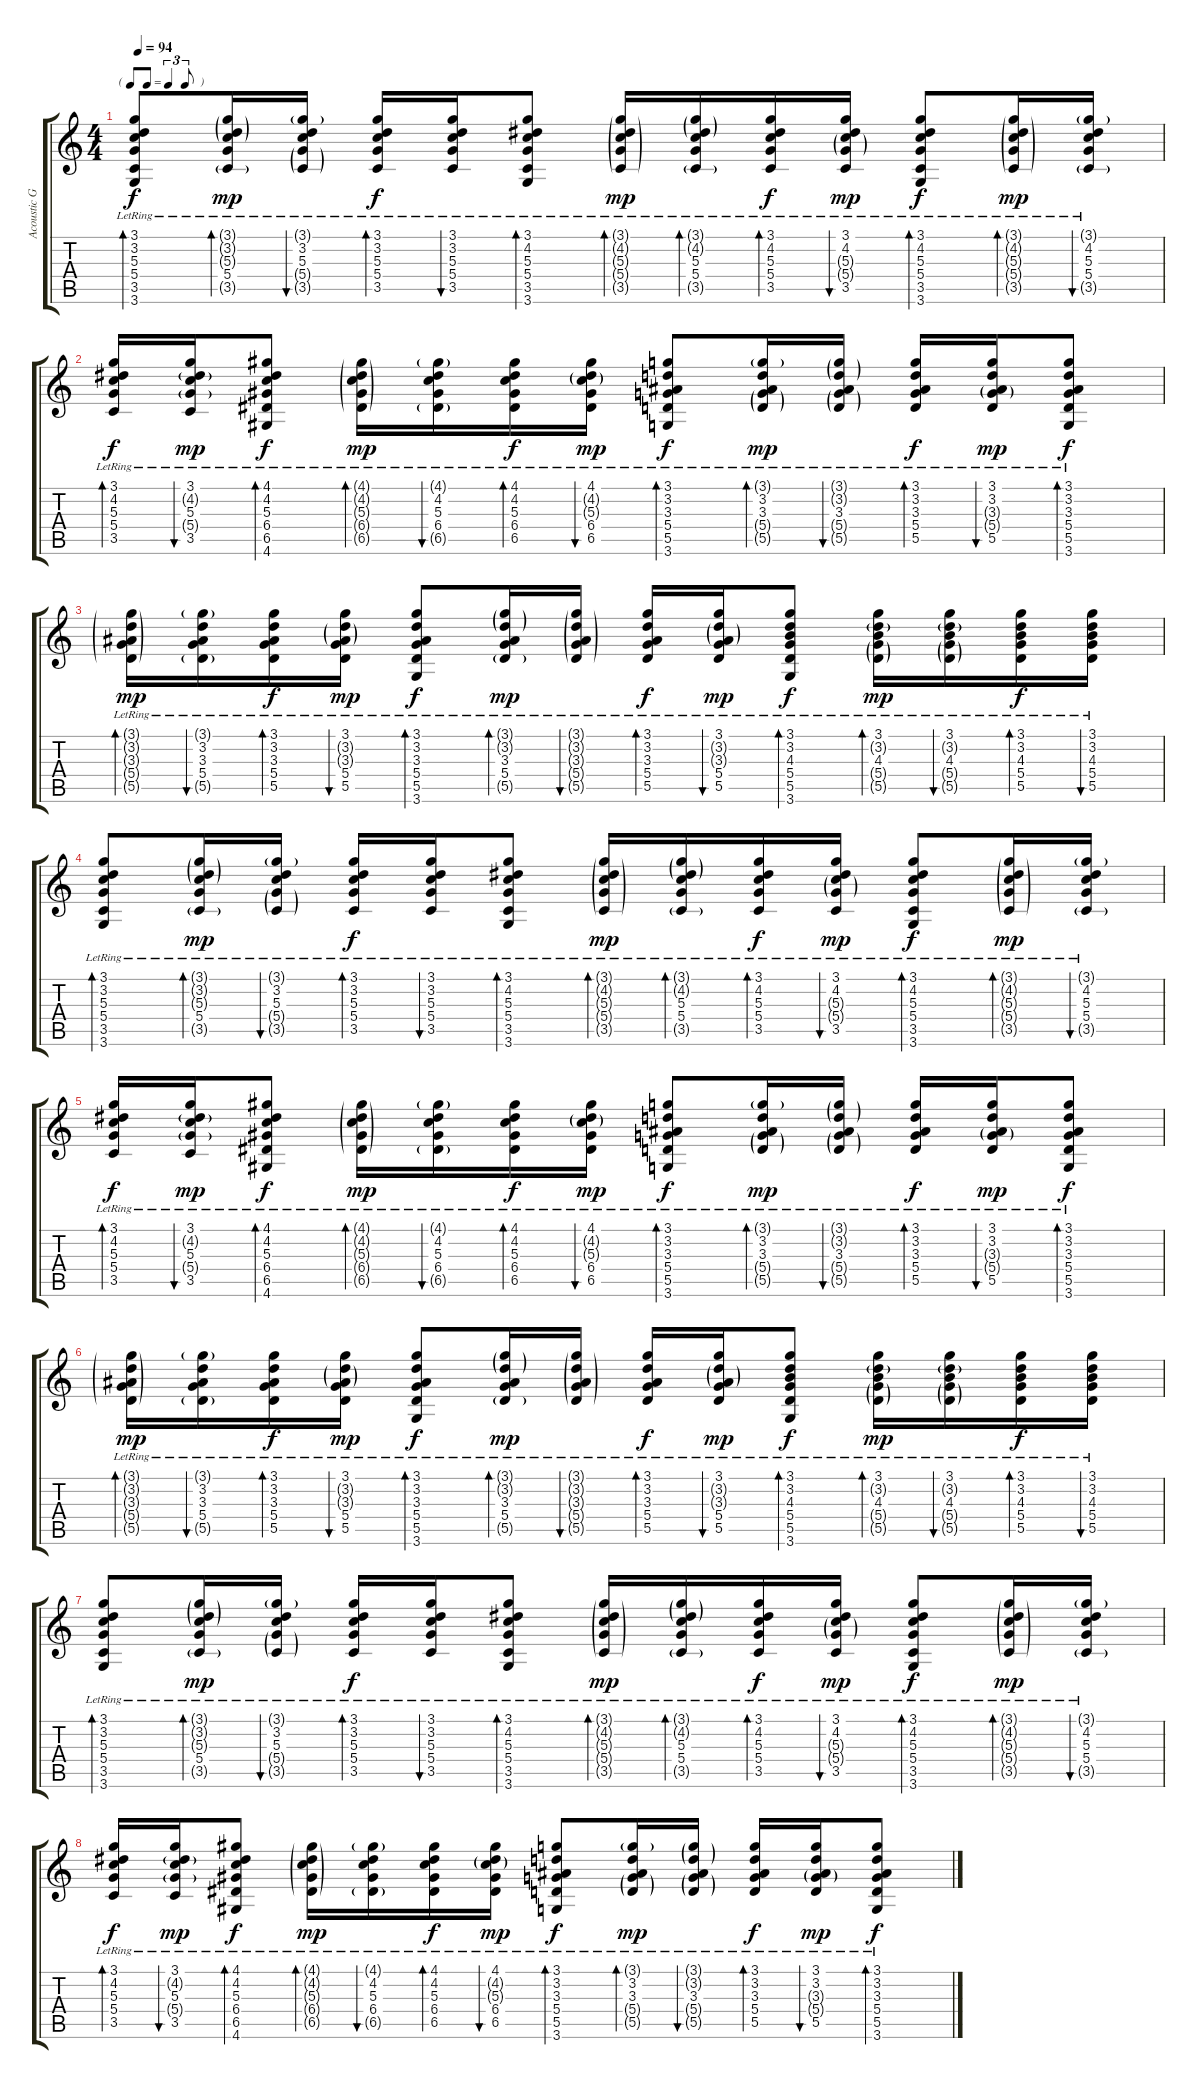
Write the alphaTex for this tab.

\track ("Acoustic Guitar" "Acoustic G") {instrument acousticguitarsteel}
\staff {score tabs}
\tuning (E4 B3 G3 D3 A2 E2) {hide}
\ts (4 4)
\tf triplet8th
\tempo 94
\clef g2
\ks c
(3.1{lr} 3.2{lr} 5.3{lr} 5.4{lr} 3.5{lr} 3.6{lr}).8{bd 60 dy f} (3.1{g lr} 3.2{g lr} 5.3{g lr} 5.4{lr} 3.5{g lr}).16{bd 60 dy mp} (3.1{g lr} 3.2{lr} 5.3{lr} 5.4{g lr} 3.5{g lr}).16{bu 60} (3.1{lr} 3.2{lr} 5.3{lr} 5.4{lr} 3.5{lr}).16{bd 60 dy f} (3.1{lr} 3.2 5.3 5.4 3.5).16{bu 60} (3.1{lr} 4.2{lr} 5.3{lr} 5.4 3.5{lr} 3.6{lr}).8{bd 60} (3.1{g} 4.2{g lr} 5.3{g lr} 5.4{g lr} 3.5{g lr}).16{bd 240 dy mp} (3.1{g} 4.2{g lr} 5.3{lr} 5.4{lr} 3.5{g lr}).16{bd 60} (3.1{lr} 4.2{lr} 5.3{lr} 5.4{lr} 3.5{lr}).16{bd 60 dy f} (3.1{lr} 4.2{lr} 5.3{g lr} 5.4{g lr} 3.5{lr}).16{bu 60 dy mp} (3.1 4.2 5.3{lr} 5.4{lr} 3.5{lr} 3.6{lr}).8{bd 60 dy f} (3.1{g} 4.2{g} 5.3{g lr} 5.4{g lr} 3.5{g lr}).16{bd 60 dy mp} (3.1{g} 4.2 5.3{lr} 5.4{lr} 3.5{g lr}).16{bu 60} |
(3.1{lr} 4.2{lr} 5.3{lr} 5.4{lr} 3.5{lr}).16{bd 60 dy f} (3.1{lr} 4.2{g lr} 5.3{lr} 5.4{g lr} 3.5{lr}).16{bu 60 dy mp} (4.1{lr} 4.2 5.3{lr} 6.4{lr} 6.5{lr} 4.6{lr}).8{bd 60 dy f} (4.1{g lr} 4.2{g} 5.3{g lr} 6.4{g lr} 6.5{g lr}).16{bd 60 dy mp} (4.1{g lr} 4.2 5.3{lr} 6.4{lr} 6.5{g lr}).16{bu 60} (4.1{lr} 4.2 5.3{lr} 6.4{lr} 6.5{lr}).16{bd 60 dy f} (4.1{lr} 4.2{g} 5.3{g lr} 6.4{lr} 6.5{lr}).16{bu 60 dy mp} (3.1{lr} 3.2 3.3{lr} 5.4{lr} 5.5{lr} 3.6{lr}).8{bd 60 dy f} (3.1{g lr} 3.2 3.3{lr} 5.4{g lr} 5.5{g lr}).16{bd 60 dy mp} (3.1{g lr} 3.2{g} 3.3{lr} 5.4{g lr} 5.5{g lr}).16{bu 60} (3.1{lr} 3.2 3.3{lr} 5.4{lr} 5.5{lr}).16{bd 60 dy f} (3.1{lr} 3.2 3.3{g lr} 5.4{g lr} 5.5{lr}).16{bu 60 dy mp} (3.1{lr} 3.2 3.3{lr} 5.4{lr} 5.5{lr} 3.6{lr}).8{bd 60 dy f} |
(3.1{g lr} 3.2{g} 3.3{g lr} 5.4{g lr} 5.5{g lr}).16{bd 60 dy mp} (3.1{g lr} 3.2 3.3{lr} 5.4{lr} 5.5{g lr}).16{bu 60} (3.1{lr} 3.2 3.3{lr} 5.4{lr} 5.5{lr}).16{bd 60 dy f} (3.1{lr} 3.2{g} 3.3{g lr} 5.4{lr} 5.5{lr}).16{bu 60 dy mp} (3.1{lr} 3.2 3.3{lr} 5.4{lr} 5.5{lr} 3.6{lr}).8{bd 60 dy f} (3.1{g lr} 3.2{g} 3.3{lr} 5.4{lr} 5.5{g lr}).16{bd 60 dy mp} (3.1{g lr} 3.2{g} 3.3{g lr} 5.4{g lr} 5.5{g lr}).16{bu 60} (3.1{lr} 3.2 3.3{lr} 5.4{lr} 5.5{lr}).16{bd 60 dy f} (3.1{lr} 3.2{g} 3.3{g lr} 5.4{lr} 5.5{lr}).16{bu 60 dy mp} (3.1{lr} 3.2 4.3{lr} 5.4{lr} 5.5{lr} 3.6{lr}).8{bd 60 dy f} (3.1{lr} 3.2{g} 4.3{lr} 5.4{g lr} 5.5{g lr}).16{bd 60 dy mp} (3.1{lr} 3.2{g} 4.3{lr} 5.4{g lr} 5.5{g lr}).16{bu 60} (3.1{lr} 3.2{lr} 4.3{lr} 5.4{lr} 5.5{lr}).16{bd 60 dy f} (3.1{lr} 3.2{lr} 4.3{lr} 5.4{lr} 5.5{lr}).16{bu 60} |
(3.1{lr} 3.2{lr} 5.3{lr} 5.4{lr} 3.5{lr} 3.6{lr}).8{bd 60} (3.1{g lr} 3.2{g lr} 5.3{g lr} 5.4{lr} 3.5{g lr}).16{bd 60 dy mp} (3.1{g lr} 3.2{lr} 5.3{lr} 5.4{g lr} 3.5{g lr}).16{bu 60} (3.1{lr} 3.2{lr} 5.3{lr} 5.4{lr} 3.5{lr}).16{bd 60 dy f} (3.1{lr} 3.2 5.3 5.4 3.5).16{bu 60} (3.1{lr} 4.2{lr} 5.3{lr} 5.4 3.5{lr} 3.6{lr}).8{bd 60} (3.1{g} 4.2{g lr} 5.3{g lr} 5.4{g lr} 3.5{g lr}).16{bd 240 dy mp} (3.1{g} 4.2{g lr} 5.3{lr} 5.4{lr} 3.5{g lr}).16{bd 60} (3.1{lr} 4.2{lr} 5.3{lr} 5.4{lr} 3.5{lr}).16{bd 60 dy f} (3.1{lr} 4.2{lr} 5.3{g lr} 5.4{g lr} 3.5{lr}).16{bu 60 dy mp} (3.1 4.2 5.3{lr} 5.4{lr} 3.5{lr} 3.6{lr}).8{bd 60 dy f} (3.1{g} 4.2{g} 5.3{g lr} 5.4{g lr} 3.5{g lr}).16{bd 60 dy mp} (3.1{g} 4.2 5.3{lr} 5.4{lr} 3.5{g lr}).16{bu 60} |
(3.1{lr} 4.2{lr} 5.3{lr} 5.4{lr} 3.5{lr}).16{bd 60 dy f} (3.1{lr} 4.2{g lr} 5.3{lr} 5.4{g lr} 3.5{lr}).16{bu 60 dy mp} (4.1{lr} 4.2 5.3{lr} 6.4{lr} 6.5{lr} 4.6{lr}).8{bd 60 dy f} (4.1{g lr} 4.2{g} 5.3{g lr} 6.4{g lr} 6.5{g lr}).16{bd 60 dy mp} (4.1{g lr} 4.2 5.3{lr} 6.4{lr} 6.5{g lr}).16{bu 60} (4.1{lr} 4.2 5.3{lr} 6.4{lr} 6.5{lr}).16{bd 60 dy f} (4.1{lr} 4.2{g} 5.3{g lr} 6.4{lr} 6.5{lr}).16{bu 60 dy mp} (3.1{lr} 3.2 3.3{lr} 5.4{lr} 5.5{lr} 3.6{lr}).8{bd 60 dy f} (3.1{g lr} 3.2 3.3{lr} 5.4{g lr} 5.5{g lr}).16{bd 60 dy mp} (3.1{g lr} 3.2{g} 3.3{lr} 5.4{g lr} 5.5{g lr}).16{bu 60} (3.1{lr} 3.2 3.3{lr} 5.4{lr} 5.5{lr}).16{bd 60 dy f} (3.1{lr} 3.2 3.3{g lr} 5.4{g lr} 5.5{lr}).16{bu 60 dy mp} (3.1{lr} 3.2 3.3{lr} 5.4{lr} 5.5{lr} 3.6{lr}).8{bd 60 dy f} |
(3.1{g lr} 3.2{g} 3.3{g lr} 5.4{g lr} 5.5{g lr}).16{bd 60 dy mp} (3.1{g lr} 3.2 3.3{lr} 5.4{lr} 5.5{g lr}).16{bu 60} (3.1{lr} 3.2 3.3{lr} 5.4{lr} 5.5{lr}).16{bd 60 dy f} (3.1{lr} 3.2{g} 3.3{g lr} 5.4{lr} 5.5{lr}).16{bu 60 dy mp} (3.1{lr} 3.2 3.3{lr} 5.4{lr} 5.5{lr} 3.6{lr}).8{bd 60 dy f} (3.1{g lr} 3.2{g} 3.3{lr} 5.4{lr} 5.5{g lr}).16{bd 60 dy mp} (3.1{g lr} 3.2{g} 3.3{g lr} 5.4{g lr} 5.5{g lr}).16{bu 60} (3.1{lr} 3.2 3.3{lr} 5.4{lr} 5.5{lr}).16{bd 60 dy f} (3.1{lr} 3.2{g} 3.3{g lr} 5.4{lr} 5.5{lr}).16{bu 60 dy mp} (3.1{lr} 3.2 4.3{lr} 5.4{lr} 5.5{lr} 3.6{lr}).8{bd 60 dy f} (3.1{lr} 3.2{g} 4.3{lr} 5.4{g lr} 5.5{g lr}).16{bd 60 dy mp} (3.1{lr} 3.2{g} 4.3{lr} 5.4{g lr} 5.5{g lr}).16{bu 60} (3.1{lr} 3.2{lr} 4.3{lr} 5.4{lr} 5.5{lr}).16{bd 60 dy f} (3.1{lr} 3.2{lr} 4.3{lr} 5.4{lr} 5.5{lr}).16{bu 60} |
(3.1{lr} 3.2{lr} 5.3{lr} 5.4{lr} 3.5{lr} 3.6{lr}).8{bd 60} (3.1{g lr} 3.2{g lr} 5.3{g lr} 5.4{lr} 3.5{g lr}).16{bd 60 dy mp} (3.1{g lr} 3.2{lr} 5.3{lr} 5.4{g lr} 3.5{g lr}).16{bu 60} (3.1{lr} 3.2{lr} 5.3{lr} 5.4{lr} 3.5{lr}).16{bd 60 dy f} (3.1{lr} 3.2 5.3 5.4 3.5).16{bu 60} (3.1{lr} 4.2{lr} 5.3{lr} 5.4 3.5{lr} 3.6{lr}).8{bd 60} (3.1{g} 4.2{g lr} 5.3{g lr} 5.4{g lr} 3.5{g lr}).16{bd 240 dy mp} (3.1{g} 4.2{g lr} 5.3{lr} 5.4{lr} 3.5{g lr}).16{bd 60} (3.1{lr} 4.2{lr} 5.3{lr} 5.4{lr} 3.5{lr}).16{bd 60 dy f} (3.1{lr} 4.2{lr} 5.3{g lr} 5.4{g lr} 3.5{lr}).16{bu 60 dy mp} (3.1 4.2 5.3{lr} 5.4{lr} 3.5{lr} 3.6{lr}).8{bd 60 dy f} (3.1{g} 4.2{g} 5.3{g lr} 5.4{g lr} 3.5{g lr}).16{bd 60 dy mp} (3.1{g} 4.2 5.3{lr} 5.4{lr} 3.5{g lr}).16{bu 60} |
(3.1{lr} 4.2{lr} 5.3{lr} 5.4{lr} 3.5{lr}).16{bd 60 dy f} (3.1{lr} 4.2{g lr} 5.3{lr} 5.4{g lr} 3.5{lr}).16{bu 60 dy mp} (4.1{lr} 4.2 5.3{lr} 6.4{lr} 6.5{lr} 4.6{lr}).8{bd 60 dy f} (4.1{g lr} 4.2{g} 5.3{g lr} 6.4{g lr} 6.5{g lr}).16{bd 60 dy mp} (4.1{g lr} 4.2 5.3{lr} 6.4{lr} 6.5{g lr}).16{bu 60} (4.1{lr} 4.2 5.3{lr} 6.4{lr} 6.5{lr}).16{bd 60 dy f} (4.1{lr} 4.2{g} 5.3{g lr} 6.4{lr} 6.5{lr}).16{bu 60 dy mp} (3.1{lr} 3.2 3.3{lr} 5.4{lr} 5.5{lr} 3.6{lr}).8{bd 60 dy f} (3.1{g lr} 3.2 3.3{lr} 5.4{g lr} 5.5{g lr}).16{bd 60 dy mp} (3.1{g lr} 3.2{g} 3.3{lr} 5.4{g lr} 5.5{g lr}).16{bu 60} (3.1{lr} 3.2 3.3{lr} 5.4{lr} 5.5{lr}).16{bd 60 dy f} (3.1{lr} 3.2 3.3{g lr} 5.4{g lr} 5.5{lr}).16{bu 60 dy mp} (3.1{lr} 3.2 3.3{lr} 5.4{lr} 5.5{lr} 3.6{lr}).8{bd 60 dy f}
